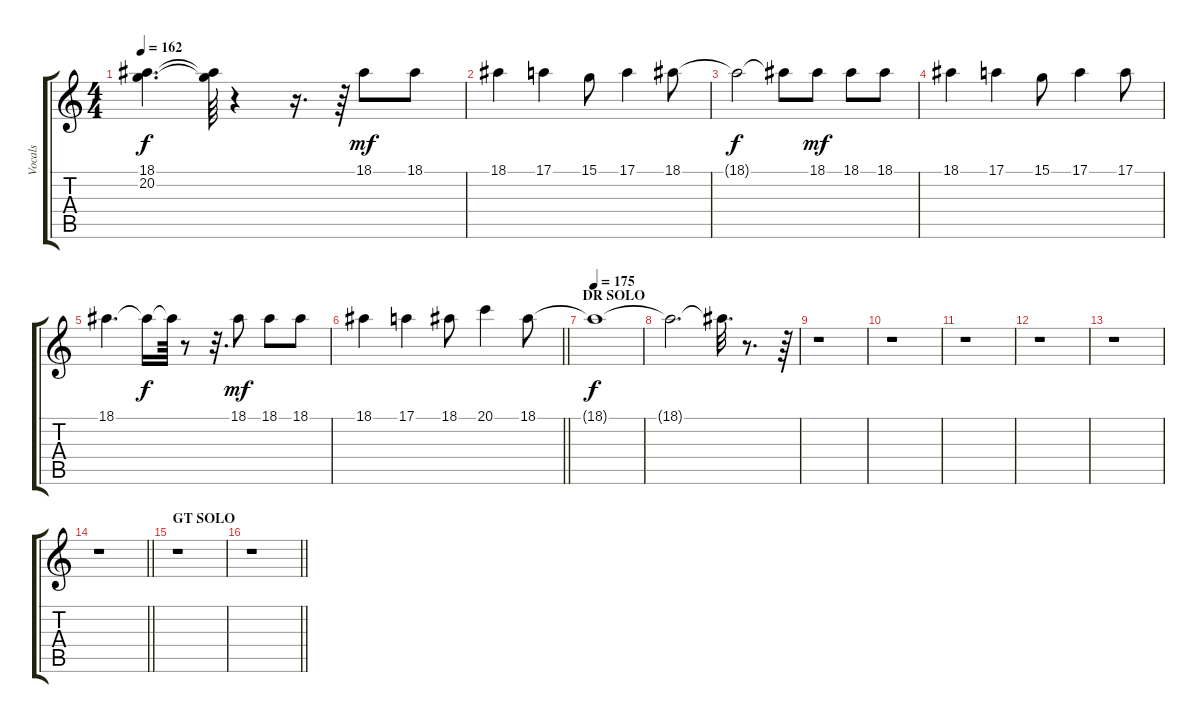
\track ("Vocals" "Vocals") {instrument tenorsax}
\staff {score tabs}
\tuning (E4 B3 G3 D3 A2 E2) {hide}
\ts (4 4)
\tempo 162
\clef g2
\ks c
(18.1{t} 20.2{t}).4{d dy f} (18.1{t} 20.2{t}).64 r.4 r.16{d} r.64 18.1.8{dy mf} 18.1.8 |
18.1.4 17.1.4 15.1.8 17.1.4 18.1.8 |
18.1{t}.2{dy f} 18.1{t}.8 18.1.8{dy mf} 18.1.8 18.1.8 |
18.1.4 17.1.4 15.1.8 17.1.4 17.1.8 |
18.1.4{d} 18.1{t}.16{dy f} 18.1{t}.64 r.8 r.32{d} 18.1.8{dy mf} 18.1.8 18.1.8 |
\barLineRight lightlight
18.1.4 17.1.4 18.1.8 20.1.4 18.1.8 |
\section ("" "DR SOLO")
\tempo 175
18.1{t}.1{dy f} |
18.1{t}.2{d} 18.1{t}.32{d} r.8{d} r.64 |
r.1 |
r.1 |
r.1 |
r.1 |
r.1 |
\barLineRight lightlight
r.1 |
\section ("" "GT SOLO")
r.1 |
\barLineRight lightlight
r.1
